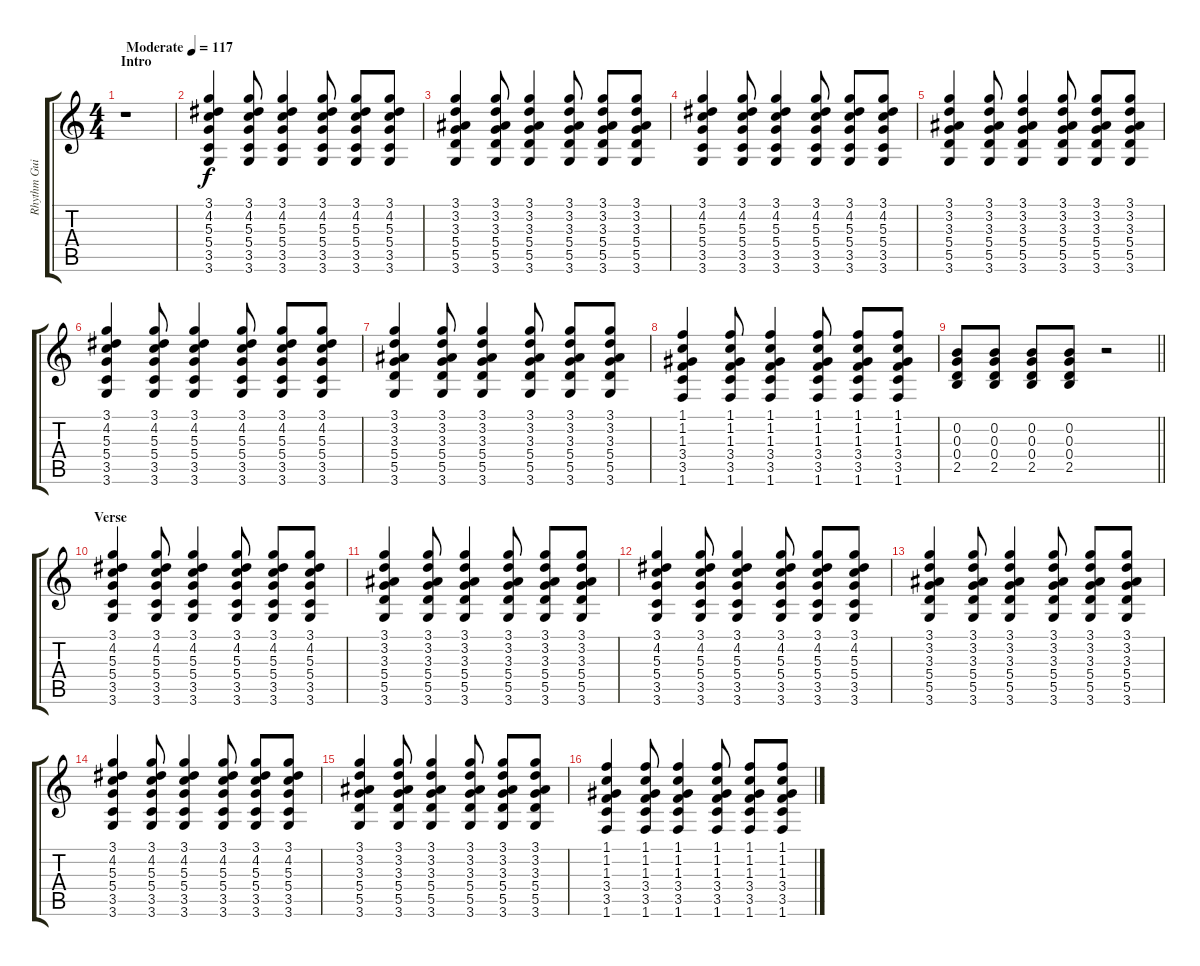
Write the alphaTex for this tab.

\track ("Rhythm Guitar (Acoustic)" "Rhythm Gui") {instrument acousticguitarsteel}
\staff {score tabs}
\tuning (E4 B3 G3 D3 A2 E2) {hide}
\ts (4 4)
\section ("" "Intro")
\tempo (117 "Moderate")
\clef g2
\ks c
r.1{dy f instrument acousticguitarsteel} |
(3.1 4.2 5.3 5.4 3.5 3.6).4 (3.1 4.2 5.3 5.4 3.5 3.6).8 (3.1 4.2 5.3 5.4 3.5 3.6).4 (3.1 4.2 5.3 5.4 3.5 3.6).8 (3.1 4.2 5.3 5.4 3.5 3.6).8 (3.1 4.2 5.3 5.4 3.5 3.6).8 |
(3.1 3.2 3.3 5.4 5.5 3.6).4 (3.1 3.2 3.3 5.4 5.5 3.6).8 (3.1 3.2 3.3 5.4 5.5 3.6).4 (3.1 3.2 3.3 5.4 5.5 3.6).8 (3.1 3.2 3.3 5.4 5.5 3.6).8 (3.1 3.2 3.3 5.4 5.5 3.6).8 |
(3.1 4.2 5.3 5.4 3.5 3.6).4 (3.1 4.2 5.3 5.4 3.5 3.6).8 (3.1 4.2 5.3 5.4 3.5 3.6).4 (3.1 4.2 5.3 5.4 3.5 3.6).8 (3.1 4.2 5.3 5.4 3.5 3.6).8 (3.1 4.2 5.3 5.4 3.5 3.6).8 |
(3.1 3.2 3.3 5.4 5.5 3.6).4 (3.1 3.2 3.3 5.4 5.5 3.6).8 (3.1 3.2 3.3 5.4 5.5 3.6).4 (3.1 3.2 3.3 5.4 5.5 3.6).8 (3.1 3.2 3.3 5.4 5.5 3.6).8 (3.1 3.2 3.3 5.4 5.5 3.6).8 |
(3.1 4.2 5.3 5.4 3.5 3.6).4 (3.1 4.2 5.3 5.4 3.5 3.6).8 (3.1 4.2 5.3 5.4 3.5 3.6).4 (3.1 4.2 5.3 5.4 3.5 3.6).8 (3.1 4.2 5.3 5.4 3.5 3.6).8 (3.1 4.2 5.3 5.4 3.5 3.6).8 |
(3.1 3.2 3.3 5.4 5.5 3.6).4 (3.1 3.2 3.3 5.4 5.5 3.6).8 (3.1 3.2 3.3 5.4 5.5 3.6).4 (3.1 3.2 3.3 5.4 5.5 3.6).8 (3.1 3.2 3.3 5.4 5.5 3.6).8 (3.1 3.2 3.3 5.4 5.5 3.6).8 |
(1.1 1.2 1.3 3.4 3.5 1.6).4 (1.1 1.2 1.3 3.4 3.5 1.6).8 (1.1 1.2 1.3 3.4 3.5 1.6).4 (1.1 1.2 1.3 3.4 3.5 1.6).8 (1.1 1.2 1.3 3.4 3.5 1.6).8 (1.1 1.2 1.3 3.4 3.5 1.6).8 |
\barLineRight lightlight
(0.2 0.3 0.4 2.5).8 (0.2 0.3 0.4 2.5).8 (0.2 0.3 0.4 2.5).8 (0.2 0.3 0.4 2.5).8 r.2 |
\section ("" "Verse")
(3.1 4.2 5.3 5.4 3.5 3.6).4 (3.1 4.2 5.3 5.4 3.5 3.6).8 (3.1 4.2 5.3 5.4 3.5 3.6).4 (3.1 4.2 5.3 5.4 3.5 3.6).8 (3.1 4.2 5.3 5.4 3.5 3.6).8 (3.1 4.2 5.3 5.4 3.5 3.6).8 |
(3.1 3.2 3.3 5.4 5.5 3.6).4 (3.1 3.2 3.3 5.4 5.5 3.6).8 (3.1 3.2 3.3 5.4 5.5 3.6).4 (3.1 3.2 3.3 5.4 5.5 3.6).8 (3.1 3.2 3.3 5.4 5.5 3.6).8 (3.1 3.2 3.3 5.4 5.5 3.6).8 |
(3.1 4.2 5.3 5.4 3.5 3.6).4 (3.1 4.2 5.3 5.4 3.5 3.6).8 (3.1 4.2 5.3 5.4 3.5 3.6).4 (3.1 4.2 5.3 5.4 3.5 3.6).8 (3.1 4.2 5.3 5.4 3.5 3.6).8 (3.1 4.2 5.3 5.4 3.5 3.6).8 |
(3.1 3.2 3.3 5.4 5.5 3.6).4 (3.1 3.2 3.3 5.4 5.5 3.6).8 (3.1 3.2 3.3 5.4 5.5 3.6).4 (3.1 3.2 3.3 5.4 5.5 3.6).8 (3.1 3.2 3.3 5.4 5.5 3.6).8 (3.1 3.2 3.3 5.4 5.5 3.6).8 |
(3.1 4.2 5.3 5.4 3.5 3.6).4 (3.1 4.2 5.3 5.4 3.5 3.6).8 (3.1 4.2 5.3 5.4 3.5 3.6).4 (3.1 4.2 5.3 5.4 3.5 3.6).8 (3.1 4.2 5.3 5.4 3.5 3.6).8 (3.1 4.2 5.3 5.4 3.5 3.6).8 |
(3.1 3.2 3.3 5.4 5.5 3.6).4 (3.1 3.2 3.3 5.4 5.5 3.6).8 (3.1 3.2 3.3 5.4 5.5 3.6).4 (3.1 3.2 3.3 5.4 5.5 3.6).8 (3.1 3.2 3.3 5.4 5.5 3.6).8 (3.1 3.2 3.3 5.4 5.5 3.6).8 |
(1.1 1.2 1.3 3.4 3.5 1.6).4 (1.1 1.2 1.3 3.4 3.5 1.6).8 (1.1 1.2 1.3 3.4 3.5 1.6).4 (1.1 1.2 1.3 3.4 3.5 1.6).8 (1.1 1.2 1.3 3.4 3.5 1.6).8 (1.1 1.2 1.3 3.4 3.5 1.6).8
